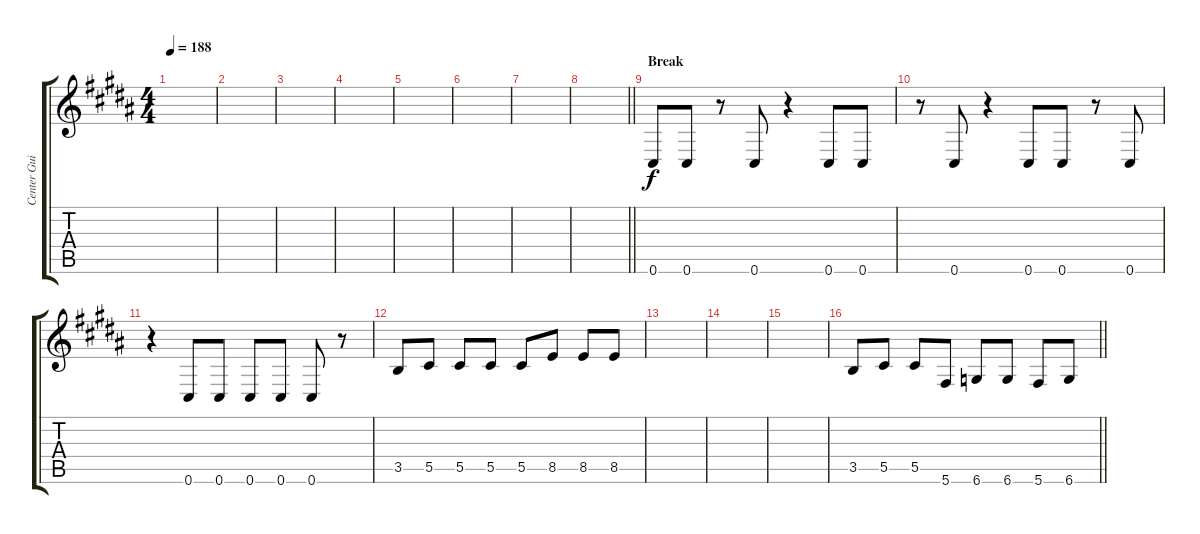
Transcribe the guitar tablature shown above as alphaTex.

\track ("Center Guitar I" "Center Gui") {instrument distortionguitar}
\staff {score tabs}
\tuning (Eb4 Bb3 Gb3 Db3 Ab2 Db2) {hide}
\ts (4 4)
\tempo 188
\clef g2
\ks b
|
|
|
|
|
|
|
\barLineRight lightlight
|
\section ("" "Break")
0.6.8 0.6.8 r.8 0.6.8 r.4 0.6.8 0.6.8 |
r.8 0.6.8 r.4 0.6.8 0.6.8 r.8 0.6.8 |
r.4 0.6.8 0.6.8 0.6.8 0.6.8 0.6.8 r.8 |
3.5.8 5.5.8 5.5.8 5.5.8 5.5.8 8.5.8 8.5.8 8.5.8 |
|
|
|
\barLineRight lightlight
3.5.8 5.5.8 5.5.8 5.6.8 6.6.8 6.6.8 5.6.8 6.6.8
